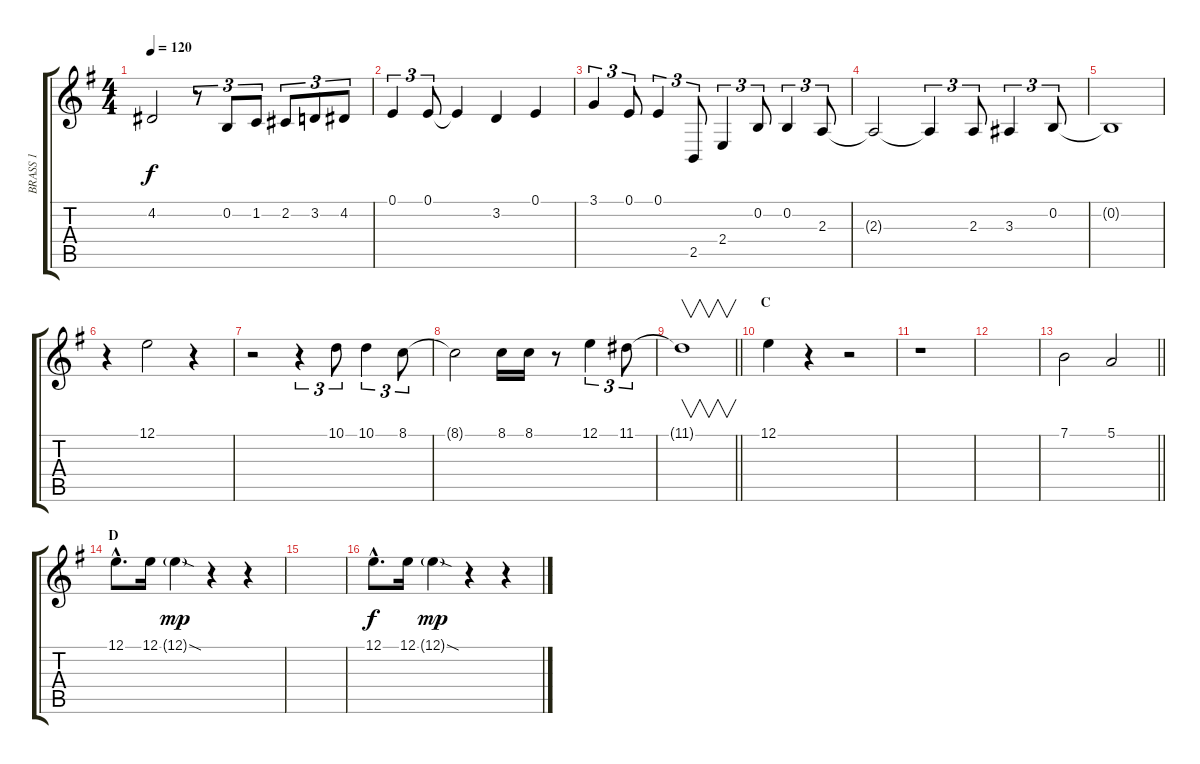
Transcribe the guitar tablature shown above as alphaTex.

\track ("BRASS 1" "BRASS 1") {instrument brasssection}
\staff {score tabs}
\tuning (E4 B3 G3 D3 A2 E2) {hide}
\ts (4 4)
\tempo 120
\clef g2
\ks eminor
4.2{t}.2{dy f} r.8{tu (3 2)} 0.2.8{tu (3 2)} 1.2.8{tu (3 2)} 2.2.8{tu (3 2)} 3.2.8{tu (3 2)} 4.2.8{tu (3 2)} |
0.1.4{tu (3 2)} 0.1.8{tu (3 2)} 0.1{t}.4 3.2.4 0.1.4 |
3.1.4{tu (3 2)} 0.1.8{tu (3 2)} 0.1.4{tu (3 2)} 2.5.8{tu (3 2)} 2.4.4{tu (3 2)} 0.2.8{tu (3 2)} 0.2.4{tu (3 2)} 2.3.8{tu (3 2)} |
2.3{t}.2 2.3{t}.4{tu (3 2)} 2.3.8{tu (3 2)} 3.3.4{tu (3 2)} 0.2.8{tu (3 2)} |
0.2{t}.1 |
r.4 12.1.2 r.4 |
r.2 r.4{tu (3 2)} 10.1.8{tu (3 2)} 10.1.4{tu (3 2)} 8.1.8{tu (3 2)} |
8.1{t}.2 8.1.16 8.1.16 r.8 12.1.4{tu (3 2)} 11.1.8{tu (3 2)} |
\barLineRight lightlight
11.1{t}.1{v} |
\section ("" "C")
12.1.4 r.4 r.2 |
r.1 |
|
\barLineRight lightlight
7.1.2 5.1.2 |
\section ("" "D")
12.1{hac}.8{d} 12.1.16 12.1{sod g}.4{dy mp} r.4 r.4 |
|
12.1{hac}.8{d dy f} 12.1.16 12.1{sod g}.4{dy mp} r.4 r.4
